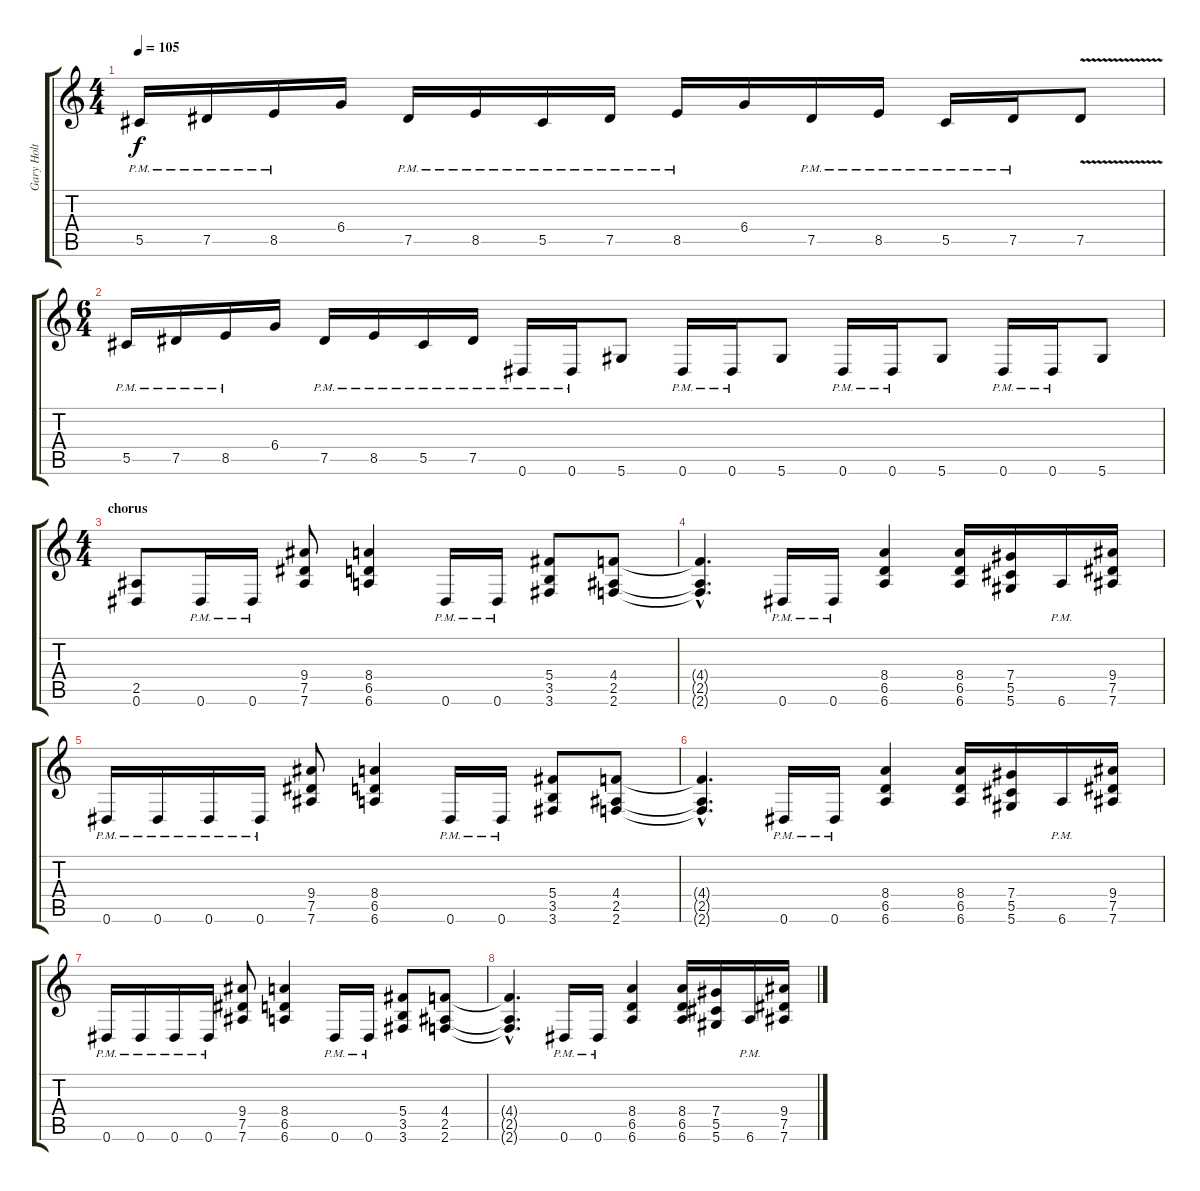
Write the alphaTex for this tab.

\track ("Gary Holt" "Gary Holt") {instrument distortionguitar}
\staff {score tabs}
\tuning (Eb4 Bb3 Gb3 Db3 Ab2 Eb2) {hide}
\ts (4 4)
\tempo 105
\clef g2
\ks c
5.5{pm}.16{dy f} 7.5{pm}.16 8.5{pm}.16 6.4.16 7.5{pm}.16 8.5{pm}.16 5.5{pm}.16 7.5{pm}.16 8.5{pm}.16 6.4.16 7.5{pm}.16 8.5{pm}.16 5.5{pm}.16 7.5{pm}.16 7.5{v}.8 |
\ts (6 4)
5.5{pm}.16 7.5{pm}.16 8.5{pm}.16 6.4.16 7.5{pm}.16 8.5{pm}.16 5.5{pm}.16 7.5{pm}.16 0.6{pm}.16 0.6{pm}.16 5.6.8 0.6{pm}.16 0.6{pm}.16 5.6.8 0.6{pm}.16 0.6{pm}.16 5.6.8 0.6{pm}.16 0.6{pm}.16 5.6.8 |
\ts (4 4)
\section ("" "chorus")
(2.5 0.6).8 0.6{pm}.16 0.6{pm}.16 (9.4 7.5 7.6).8 (8.4 6.5 6.6).4 0.6{pm}.16 0.6{pm}.16 (5.4 3.5 3.6).8 (4.4 2.5 2.6).8 |
(4.4{hac t} 2.5{hac t} 2.6{hac t}).4{d} 0.6{pm}.16 0.6{pm}.16 (8.4 6.5 6.6).4 (8.4 6.5 6.6).16 (7.4 5.5 5.6).16 6.6{pm}.16 (9.4 7.5 7.6).16 |
0.6{pm}.16 0.6{pm}.16 0.6{pm}.16 0.6{pm}.16 (9.4 7.5 7.6).8 (8.4 6.5 6.6).4 0.6{pm}.16 0.6{pm}.16 (5.4 3.5 3.6).8 (4.4 2.5 2.6).8 |
(4.4{hac t} 2.5{hac t} 2.6{hac t}).4{d} 0.6{pm}.16 0.6{pm}.16 (8.4 6.5 6.6).4 (8.4 6.5 6.6).16 (7.4 5.5 5.6).16 6.6{pm}.16 (9.4 7.5 7.6).16 |
0.6{pm}.16 0.6{pm}.16 0.6{pm}.16 0.6{pm}.16 (9.4 7.5 7.6).8 (8.4 6.5 6.6).4 0.6{pm}.16 0.6{pm}.16 (5.4 3.5 3.6).8 (4.4 2.5 2.6).8 |
(4.4{hac t} 2.5{hac t} 2.6{hac t}).4{d} 0.6{pm}.16 0.6{pm}.16 (8.4 6.5 6.6).4 (8.4 6.5 6.6).16 (7.4 5.5 5.6).16 6.6{pm}.16 (9.4 7.5 7.6).16
